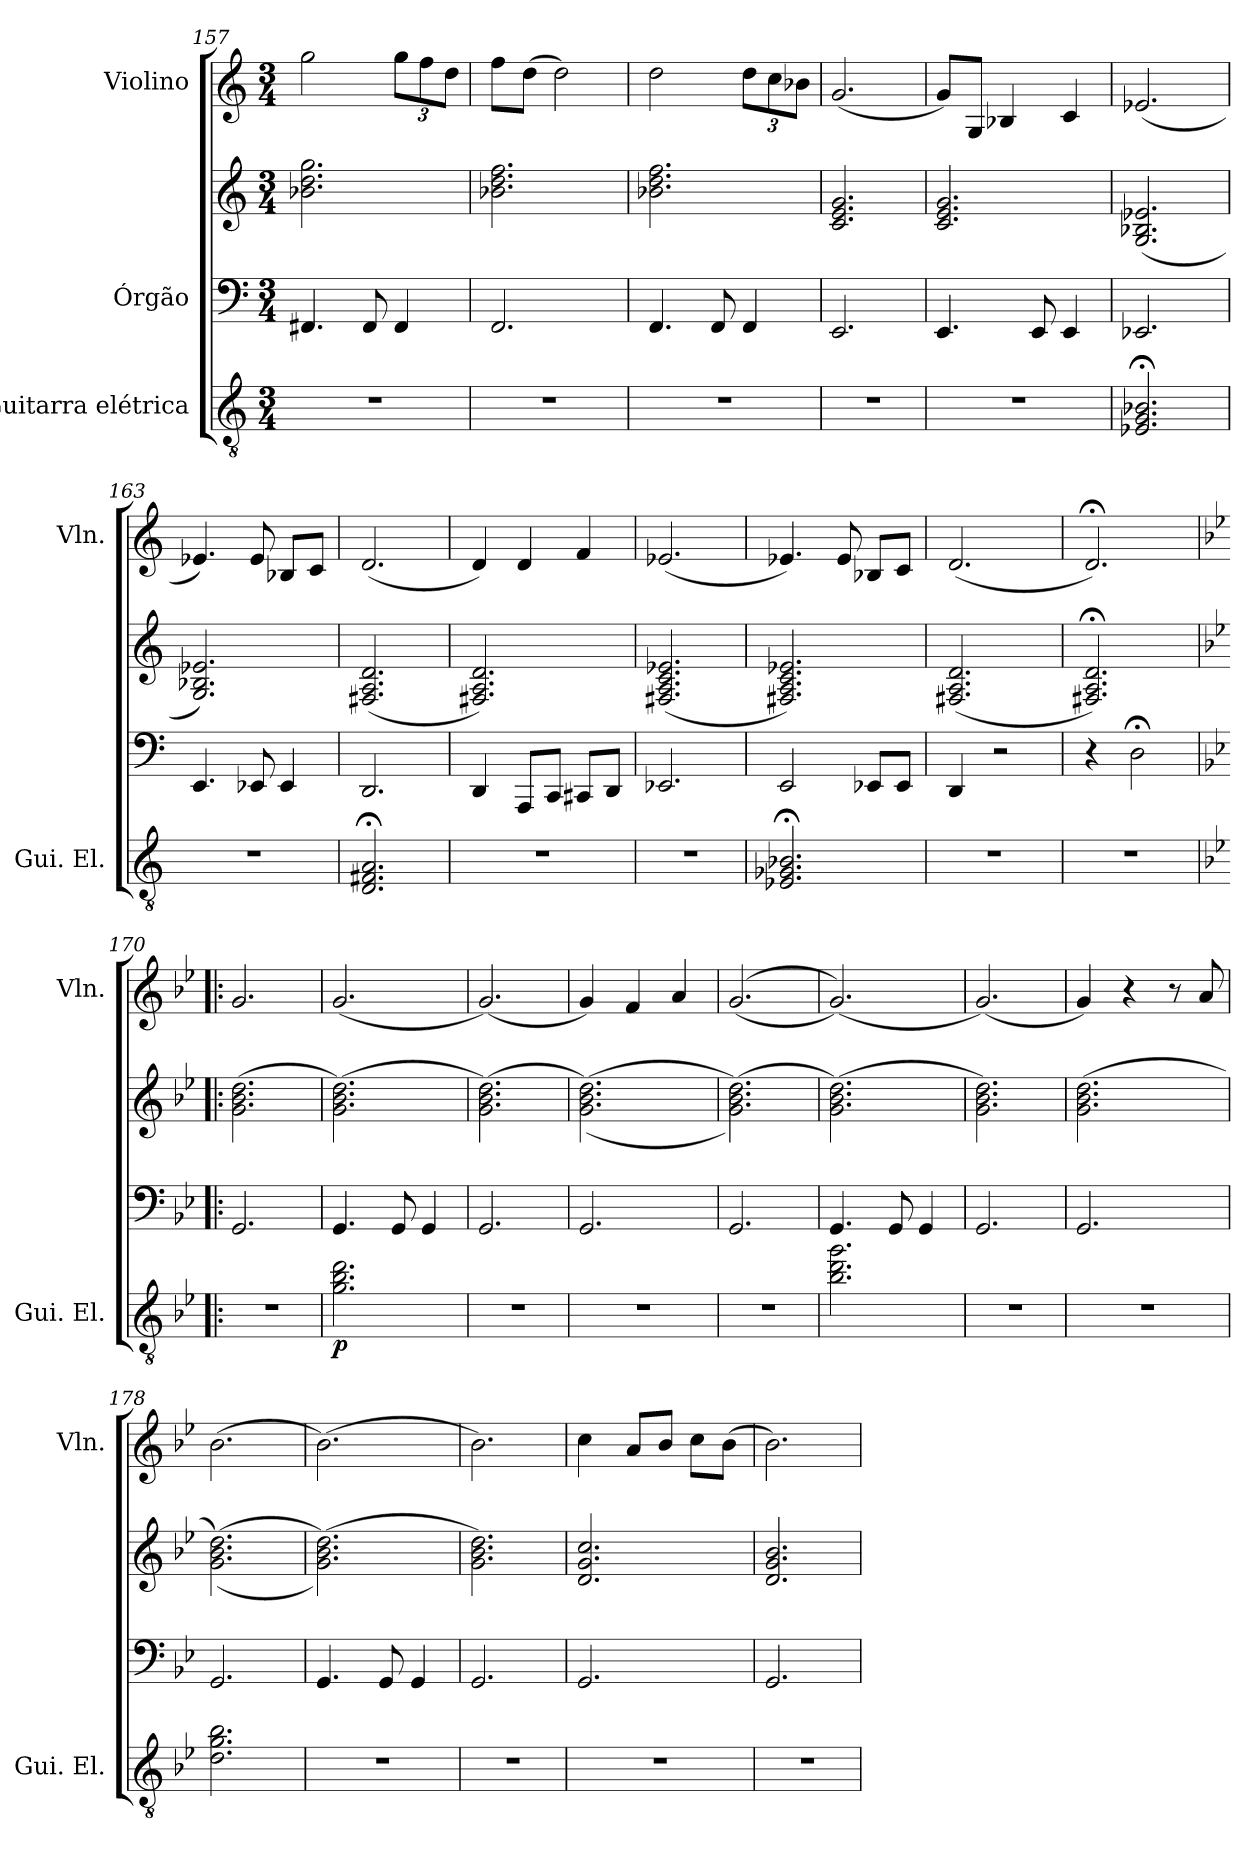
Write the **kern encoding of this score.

**kern	**dynam	**kern	**kern	**kern
*part3	*part3	*part2	*part2	*part1
*staff4	*staff4	*staff3	*staff2	*staff1
*I"Guitarra elétrica	*	*I"Órgão	*	*I"Violino
*I'Gui. El.	*	*	*	*I'Vln.
*clefGv2	*	*clefF4	*clefG2	*clefG2
*k[]	*	*k[]	*k[]	*k[]
*M3/4	*	*M3/4	*M3/4	*M3/4
=157	=157	=157	=157	=157
2.r	.	4.FF#X/	2.b-X\ 2.dd\ 2.gg\	2gg\
.	.	8FF#/	.	.
*	*	*	*	*Xbrackettup
.	.	4FF#/	.	12gg\L
.	.	.	.	12ff\
.	.	.	.	12dd\J
!!LO:PB:g=z
=158	=158	=158	=158	=158
2.r	.	2.FF/	2.b-X\ 2.dd\ 2.ff\	8ff\L
.	.	.	.	(8dd\J
.	.	.	.	2dd\)
=159	=159	=159	=159	=159
2.r	.	4.FF/	2.b-X\ 2.dd\ 2.ff\	2dd\
.	.	8FF/	.	.
.	.	4FF/	.	12dd\L
.	.	.	.	12cc\
.	.	.	.	12b-X\J
=160	=160	=160	=160	=160
2.r	.	2.EE/	2.c/ 2.e/ 2.g/	(2.g/
=161	=161	=161	=161	=161
2.r	.	4.EE/	2.c/ 2.e/ 2.g/	8g/L)
.	.	.	.	8G/J
.	.	.	.	4B-X/
.	.	8EE/	.	.
.	.	4EE/	.	4c/
=162	=162	=162	=162	=162
2.E-X/;< 2.G/;< 2.B-X/;<	.	2.EE-X/	(2.G/ 2.B-X/ 2.e-X/	(2.e-X/
=163	=163	=163	=163	=163
2.r	.	4.EE/	2.G/ 2.B-X/ 2.e-X/)	4.e-X/)
.	.	8EE-X/	.	8e-/
.	.	4EE-/	.	8B-X/L
.	.	.	.	8c/J
=164	=164	=164	=164	=164
2.D/;< 2.F#X/;< 2.A/;<	.	2.DD/	(2.F#X/ 2.A/ 2.d/	(2.d/
!!LO:LB:g=z
=165	=165	=165	=165	=165
2.r	.	4DD/	2.F#X/ 2.A/ 2.d/)	4d/)
.	.	8AAA/L	.	4d/
.	.	8CC/J	.	.
.	.	8CC#X/L	.	4f/
.	.	8DD/J	.	.
=166	=166	=166	=166	=166
2.r	.	2.EE-X/	(2.F#X/ 2.A/ 2.c/ 2.e-X/	(2.e-X/
=167	=167	=167	=167	=167
2.E-X/;< 2.G-X/;< 2.B-X/;<	.	2EE/	2.F#X/ 2.A/ 2.c/ 2.e-X/)	4.e-X/)
.	.	.	.	8e-/
.	.	8EE-X/L	.	8B-X/L
.	.	8EE-/J	.	8c/J
=168	=168	=168	=168	=168
2.r	.	4DD/	(2.F#X/ 2.A/ 2.d/	(2.d/
.	.	2r	.	.
=169	=169	=169	=169	=169
2.r	.	4r	2.F#X/;< 2.A/;< 2.d/;<)	2.d;</)
.	.	2D;<\	.	.
=170!|:	=170!|:	=170!|:	=170!|:	=170!|:
*k[b-e-]	*	*k[b-e-]	*k[b-e-]	*k[b-e-]
2.r	.	2.GG/	(2.g\ 2.b-\ 2.dd\	2.g/
!!LO:LB:g=z
=171	=171	=171	=171	=171
!	!LO:DY:b	!	!	!
2.g\ 2.b-\ 2.dd\	p	4.GG/	(2.g\ 2.b-\ 2.dd\)	(2.g/
.	.	8GG/	.	.
.	.	4GG/	.	.
=172	=172	=172	=172	=172
2.r	.	2.GG/	(2.g\ 2.b-\ 2.dd\)	(2.g/)
=173	=173	=173	=173	=173
2.r	.	2.GG/	((2.g\ 2.b-\ 2.dd\)	4g/)
.	.	.	.	4f/
.	.	.	.	4a/
=174	=174	=174	=174	=174
2.r	.	2.GG/	(2.g\ 2.b-\ 2.dd\))	((2.g/
=175	=175	=175	=175	=175
2.b-\ 2.dd\ 2.gg\	.	4.GG/	(2.g\ 2.b-\ 2.dd\)	(2.g/))
.	.	8GG/	.	.
.	.	4GG/	.	.
=176	=176	=176	=176	=176
2.r	.	2.GG/	2.g\ 2.b-\ 2.dd\)	(2.g/)
=177	=177	=177	=177	=177
2.r	.	2.GG/	(2.g\ 2.b-\ 2.dd\	4g/)
.	.	.	.	4r
.	.	.	.	8r
.	.	.	.	8a/
=178	=178	=178	=178	=178
2.d\ 2.g\ 2.b-\	.	2.GG/	((2.g\ 2.b-\ 2.dd\)	(2.b-\
=179	=179	=179	=179	=179
2.r	.	4.GG/	(2.g\ 2.b-\ 2.dd\))	(2.b-\)
.	.	8GG/	.	.
.	.	4GG/	.	.
=180	=180	=180	=180	=180
2.r	.	2.GG/	2.g\ 2.b-\ 2.dd\)	2.b-\)
!!LO:PB:g=z
=181	=181	=181	=181	=181
2.r	.	2.GG/	2.d/ 2.g/ 2.cc/	4cc\
.	.	.	.	8a/L
.	.	.	.	8b-/J
.	.	.	.	8cc\L
.	.	.	.	(8b-\J
=182	=182	=182	=182	=182
2.r	.	2.GG/	2.d/ 2.g/ 2.b-/	2.b-\)
=	=	=	=	=
*-	*-	*-	*-	*-
